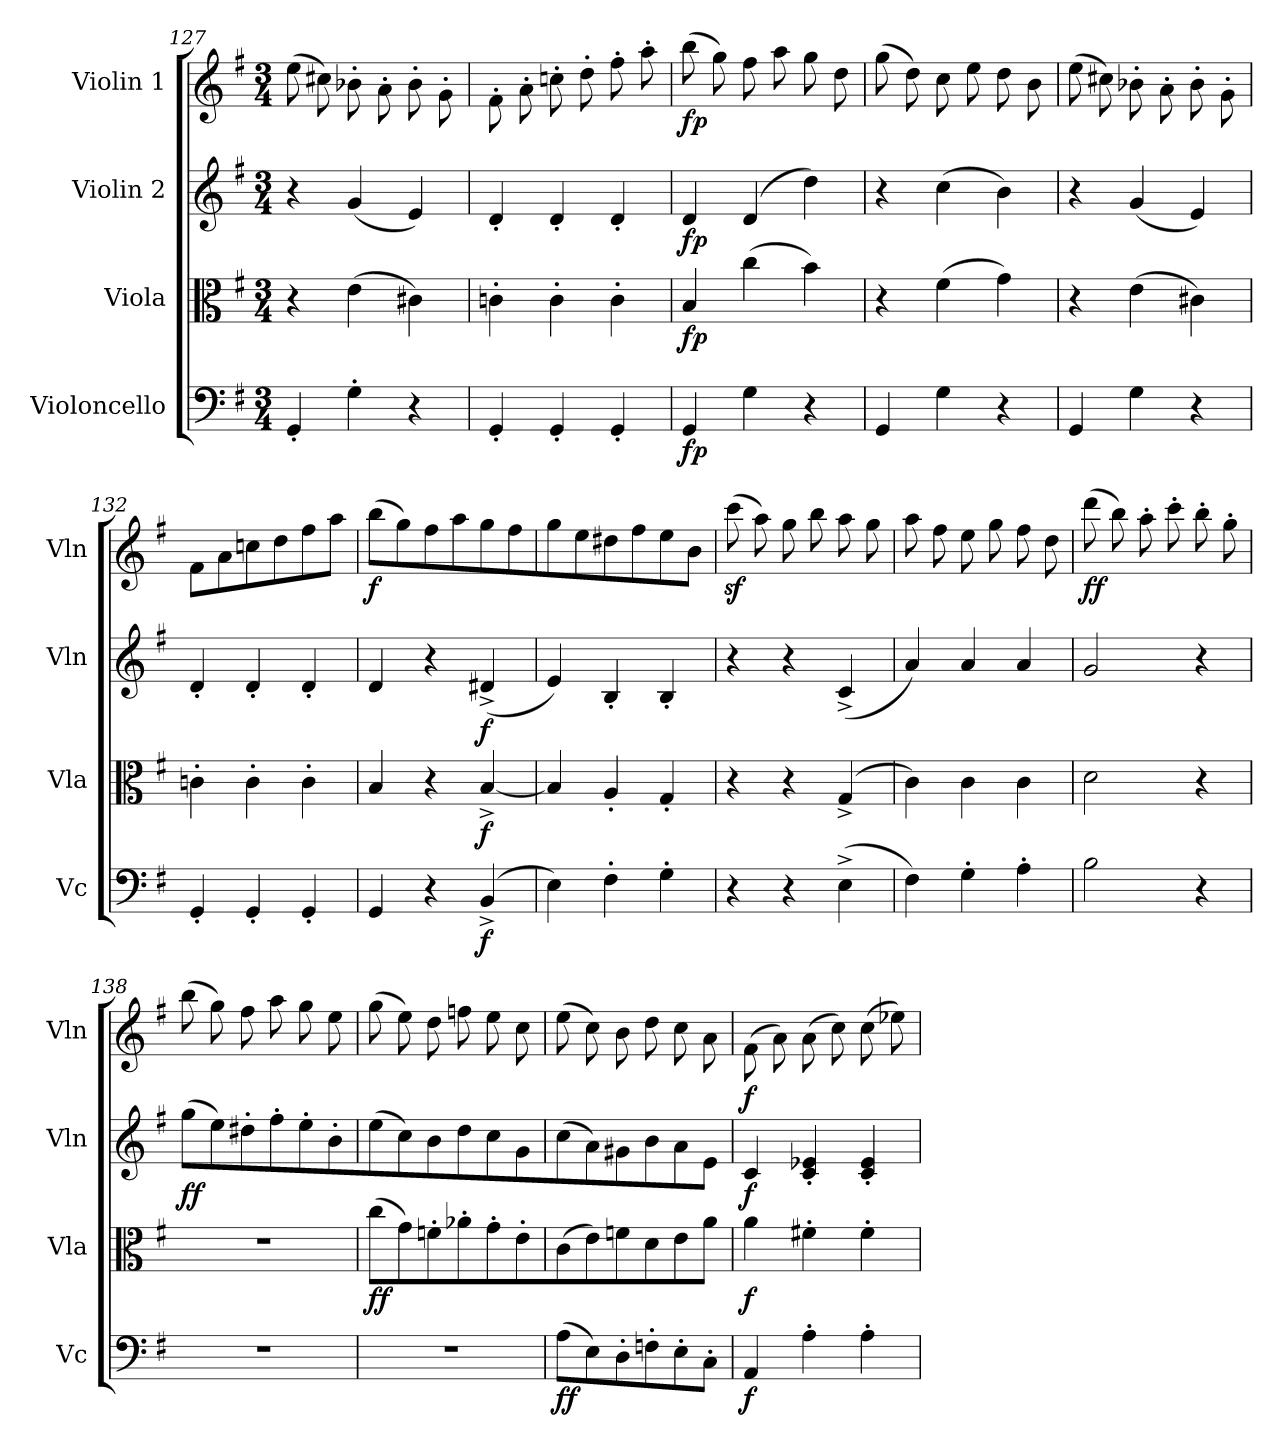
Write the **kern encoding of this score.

**kern	**dynam	**kern	**dynam	**kern	**dynam	**kern	**dynam
*part4	*part4	*part3	*part3	*part2	*part2	*part1	*part1
*staff4	*staff4	*staff3	*staff3	*staff2	*staff2	*staff1	*staff1
*I"Violoncello	*	*I"Viola	*	*I"Violin 2	*	*I"Violin 1	*
*I'Vc	*	*I'Vla	*	*I'Vln	*	*I'Vln	*
*clefF4	*	*clefC3	*	*clefG2	*	*clefG2	*
*k[f#]	*	*k[f#]	*	*k[f#]	*	*k[f#]	*
*M3/4	*	*M3/4	*	*M3/4	*	*M3/4	*
=127	=127	=127	=127	=127	=127	=127	=127
4GG'/	.	4r	.	4r	.	(8ee\	.
.	.	.	.	.	.	8cc#X\)	.
4G'\	.	(4e\	.	(4g/	.	8b-X'\	.
.	.	.	.	.	.	8a'\	.
4r	.	4c#X\)	.	4e/)	.	8b-'\	.
.	.	.	.	.	.	8g'\	.
=128	=128	=128	=128	=128	=128	=128	=128
4GG'/	.	4cn'\	.	4d'/	.	8f#'\	.
.	.	.	.	.	.	8a'\	.
4GG'/	.	4c'\	.	4d'/	.	8ccn'\	.
.	.	.	.	.	.	8dd'\	.
4GG'/	.	4c'\	.	4d'/	.	8ff#'\	.
.	.	.	.	.	.	8aa'\	.
=129	=129	=129	=129	=129	=129	=129	=129
!	!LO:DY:b	!	!LO:DY:b	!	!LO:DY:b	!	!LO:DY:b
4GG/	fp	4B/	fp	4d/	fp	(8bb\	fp
.	.	.	.	.	.	8gg\)	.
4G\	.	(4cc\	.	(4d/	.	8ff#\	.
.	.	.	.	.	.	8aa\	.
4r	.	4b\)	.	4dd\)	.	8gg\	.
.	.	.	.	.	.	8dd\	.
=130	=130	=130	=130	=130	=130	=130	=130
4GG/	.	4r	.	4r	.	(8gg\	.
.	.	.	.	.	.	8dd\)	.
4G\	.	(4f#\	.	(4cc\	.	8cc\	.
.	.	.	.	.	.	8ee\	.
4r	.	4g\)	.	4b\)	.	8dd\	.
.	.	.	.	.	.	8b\	.
=131	=131	=131	=131	=131	=131	=131	=131
4GG/	.	4r	.	4r	.	(8ee\	.
.	.	.	.	.	.	8cc#X\)	.
4G\	.	(4e\	.	(4g/	.	8b-X'\	.
.	.	.	.	.	.	8a'\	.
4r	.	4c#X\)	.	4e/)	.	8b-'\	.
.	.	.	.	.	.	8g'\	.
=132	=132	=132	=132	=132	=132	=132	=132
4GG'/	.	4cn'\	.	4d'/	.	8f#\	.
.	.	.	.	.	.	8a\	.
4GG'/	.	4c'\	.	4d'/	.	8ccn\	.
.	.	.	.	.	.	8dd\	.
4GG'/	.	4c'\	.	4d'/	.	8ff#\	.
.	.	.	.	.	.	8aa\J	.
!!LO:LB:g=z
=133	=133	=133	=133	=133	=133	=133	=133
!	!	!	!	!	!	!	!LO:DY:b
4GG/	.	4B/	.	4d/	.	(8bb\L	f
.	.	.	.	.	.	8gg\)	.
4r	.	4r	.	4r	.	8ff#\	.
.	.	.	.	.	.	8aa\	.
!	!LO:DY:b	!	!LO:DY:b	!	!LO:DY:b	!	!
(4BB^/	f	[4B^/	f	(4d#X^/	f	8gg\	.
.	.	.	.	.	.	8ff#\	.
=134	=134	=134	=134	=134	=134	=134	=134
4E\)	.	4B/]	.	4e/)	.	8gg\	.
.	.	.	.	.	.	8ee\	.
4F#'\	.	4A'/	.	4B'/	.	8dd#X\	.
.	.	.	.	.	.	8ff#\	.
4G'\	.	4G'/	.	4B'/	.	8ee\	.
.	.	.	.	.	.	8b\J	.
!!LO:LB:g=z
=135	=135	=135	=135	=135	=135	=135	=135
4r	.	4r	.	4r	.	(8cccz<\L	.
.	.	.	.	.	.	8aa\)	.
4r	.	4r	.	4r	.	8gg\	.
.	.	.	.	.	.	8bb\	.
(4E^\	.	(4G^/	.	(4c^/	.	8aa\	.
.	.	.	.	.	.	8gg\	.
=136	=136	=136	=136	=136	=136	=136	=136
4F#\)	.	4c\)	.	4a/)	.	8aa\	.
.	.	.	.	.	.	8ff#\	.
4G'\	.	4c\	.	4a/	.	8ee\	.
.	.	.	.	.	.	8gg\	.
4A'\	.	4c\	.	4a/	.	8ff#\	.
.	.	.	.	.	.	8dd\	.
=137	=137	=137	=137	=137	=137	=137	=137
!	!	!	!	!	!	!	!LO:DY:b
2B\	.	2d\	.	2g/	.	(8ddd\	ff
.	.	.	.	.	.	8bb\)	.
.	.	.	.	.	.	8aa'\	.
.	.	.	.	.	.	8ccc'\	.
4r	.	4r	.	4r	.	8bb'\	.
.	.	.	.	.	.	8gg'\	.
=138	=138	=138	=138	=138	=138	=138	=138
!	!	!	!	!	!LO:DY:b	!	!
2.r	.	2.r	.	(8gg\L	ff	(8bb\	.
.	.	.	.	8ee\)	.	8gg\)	.
.	.	.	.	8dd#X'\	.	8ff#\	.
.	.	.	.	8ff#'\	.	8aa\	.
.	.	.	.	8ee'\	.	8gg\	.
.	.	.	.	8b'\	.	8ee\	.
=139	=139	=139	=139	=139	=139	=139	=139
!	!	!	!LO:DY:b	!	!	!	!
2.r	.	(8cc\L	ff	(8ee\	.	(8gg\	.
.	.	8g\)	.	8cc\)	.	8ee\)	.
.	.	8fn'\	.	8b\	.	8dd\	.
.	.	8a-X'\	.	8dd\	.	8ffn\	.
.	.	8g'\	.	8cc\	.	8ee\	.
.	.	8e'\	.	8g\	.	8cc\	.
=140	=140	=140	=140	=140	=140	=140	=140
!	!LO:DY:b	!	!	!	!	!	!
(8A\L	ff	(8c\	.	(8cc\	.	(8ee\	.
8E\)	.	8e\)	.	8a\)	.	8cc\)	.
8D'\	.	8fn\	.	8g#X\	.	8b\	.
8Fn'\	.	8d\	.	8b\	.	8dd\	.
8E'\	.	8e\	.	8a\	.	8cc\	.
8C'\J	.	8a\J	.	8e\J	.	8a\	.
=141	=141	=141	=141	=141	=141	=141	=141
!	!LO:DY:b	!	!LO:DY:b	!	!LO:DY:b	!	!LO:DY:b
4AA/	f	4a\	f	4c/	f	(8f#\	f
.	.	.	.	.	.	8a\)	.
4A'\	.	4f#X'\	.	4c/' 4e-X/'	.	(8a\	.
.	.	.	.	.	.	8cc\)	.
4A'\	.	4f#'\	.	4c/' 4e-/'	.	(8cc\	.
.	.	.	.	.	.	8ee-X\)	.
=	=	=	=	=	=	=	=
*-	*-	*-	*-	*-	*-	*-	*-
